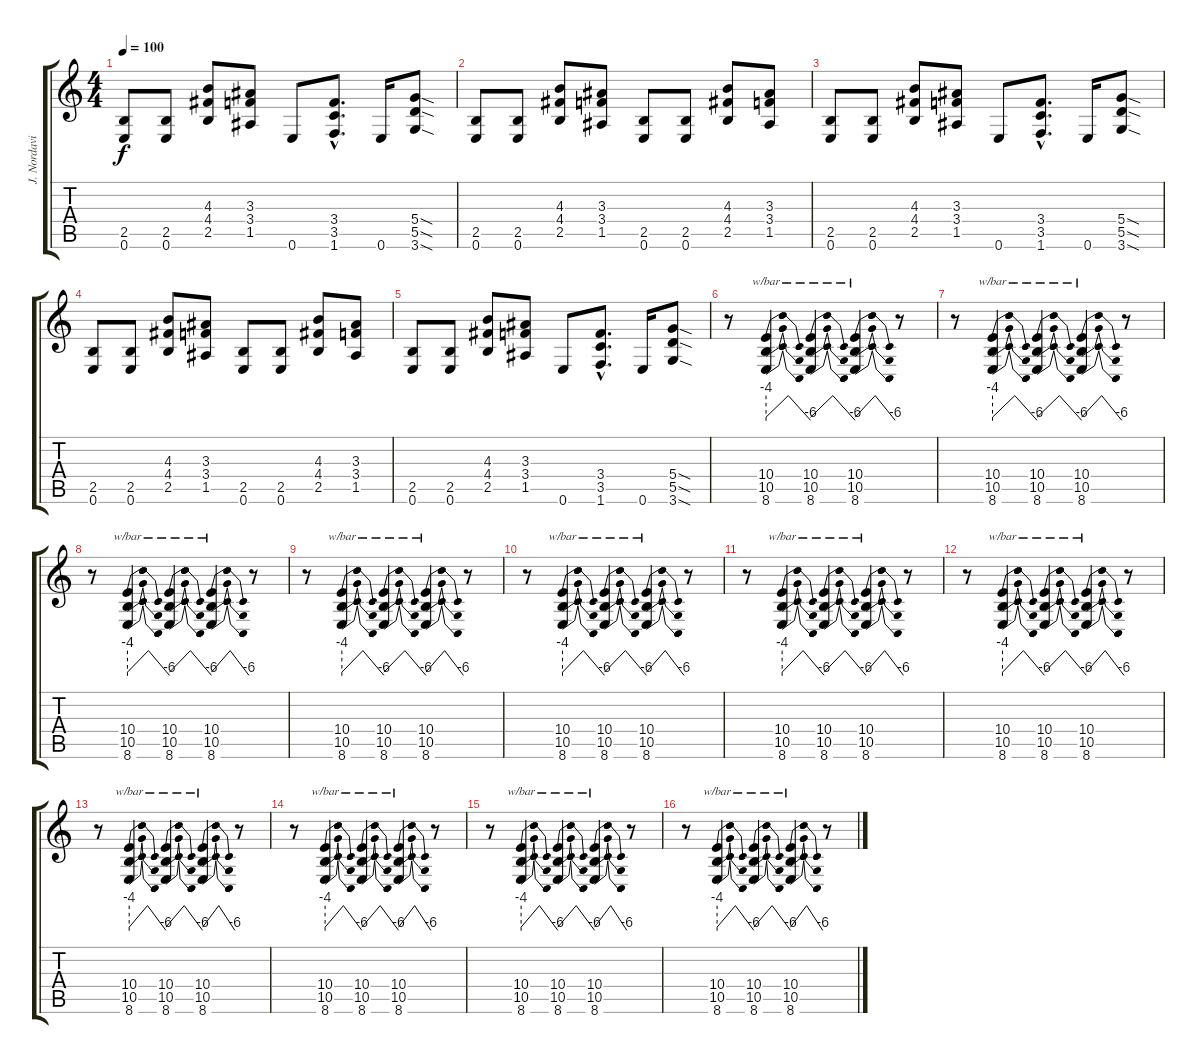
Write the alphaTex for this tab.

\track ("J. Nordavind" "J. Nordavi") {instrument distortionguitar}
\staff {score tabs}
\tuning (E4 B3 G3 D3 A2 E2) {hide}
\ts (4 4)
\tempo 100
\clef g2
\ks c
(2.5 0.6).8{dy f} (2.5 0.6).8 (4.3 4.4 2.5).8 (3.3 3.4 1.5).8 0.6.8 (3.4{hac} 3.5{hac} 1.6{hac}).8{d} 0.6.16 (5.4{sod} 5.5{sod} 3.6{sod}).8 |
(2.5 0.6).8 (2.5 0.6).8 (4.3 4.4 2.5).8 (3.3 3.4 1.5).8 (2.5 0.6).8 (2.5 0.6).8 (4.3 4.4 2.5).8 (3.3 3.4 1.5).8 |
(2.5 0.6).8 (2.5 0.6).8 (4.3 4.4 2.5).8 (3.3 3.4 1.5).8 0.6.8 (3.4{hac} 3.5{hac} 1.6{hac}).8{d} 0.6.16 (5.4{sod} 5.5{sod} 3.6{sod}).8 |
(2.5 0.6).8 (2.5 0.6).8 (4.3 4.4 2.5).8 (3.3 3.4 1.5).8 (2.5 0.6).8 (2.5 0.6).8 (4.3 4.4 2.5).8 (3.3 3.4 1.5).8 |
(2.5 0.6).8 (2.5 0.6).8 (4.3 4.4 2.5).8 (3.3 3.4 1.5).8 0.6.8 (3.4{hac} 3.5{hac} 1.6{hac}).8{d} 0.6.16 (5.4{sod} 5.5{sod} 3.6{sod}).8 |
r.8{balance 0} (10.4 10.5 8.6).4{tbe (dip default 0 -16 15 0 60 -24)} (10.4 10.5 8.6).4{tbe (dip default 0 -16 15 0 60 -24)} (10.4 10.5 8.6).4{tbe (dip default 0 -16 15 0 60 -24)} r.8 |
r.8 (10.4 10.5 8.6).4{tbe (dip default 0 -16 15 0 60 -24)} (10.4 10.5 8.6).4{tbe (dip default 0 -16 15 0 60 -24)} (10.4 10.5 8.6).4{tbe (dip default 0 -16 15 0 60 -24)} r.8 |
r.8 (10.4 10.5 8.6).4{tbe (dip default 0 -16 15 0 60 -24)} (10.4 10.5 8.6).4{tbe (dip default 0 -16 15 0 60 -24)} (10.4 10.5 8.6).4{tbe (dip default 0 -16 15 0 60 -24)} r.8 |
r.8 (10.4 10.5 8.6).4{tbe (dip default 0 -16 15 0 60 -24)} (10.4 10.5 8.6).4{tbe (dip default 0 -16 15 0 60 -24)} (10.4 10.5 8.6).4{tbe (dip default 0 -16 15 0 60 -24)} r.8 |
r.8{balance 5} (10.4 10.5 8.6).4{tbe (dip default 0 -16 15 0 60 -24)} (10.4 10.5 8.6).4{tbe (dip default 0 -16 15 0 60 -24)} (10.4 10.5 8.6).4{tbe (dip default 0 -16 15 0 60 -24)} r.8 |
r.8 (10.4 10.5 8.6).4{tbe (dip default 0 -16 15 0 60 -24)} (10.4 10.5 8.6).4{tbe (dip default 0 -16 15 0 60 -24)} (10.4 10.5 8.6).4{tbe (dip default 0 -16 15 0 60 -24)} r.8 |
r.8 (10.4 10.5 8.6).4{tbe (dip default 0 -16 15 0 60 -24)} (10.4 10.5 8.6).4{tbe (dip default 0 -16 15 0 60 -24)} (10.4 10.5 8.6).4{tbe (dip default 0 -16 15 0 60 -24)} r.8 |
r.8 (10.4 10.5 8.6).4{tbe (dip default 0 -16 15 0 60 -24)} (10.4 10.5 8.6).4{tbe (dip default 0 -16 15 0 60 -24)} (10.4 10.5 8.6).4{tbe (dip default 0 -16 15 0 60 -24)} r.8 |
r.8 (10.4 10.5 8.6).4{tbe (dip default 0 -16 15 0 60 -24)} (10.4 10.5 8.6).4{tbe (dip default 0 -16 15 0 60 -24)} (10.4 10.5 8.6).4{tbe (dip default 0 -16 15 0 60 -24)} r.8 |
r.8 (10.4 10.5 8.6).4{tbe (dip default 0 -16 15 0 60 -24)} (10.4 10.5 8.6).4{tbe (dip default 0 -16 15 0 60 -24)} (10.4 10.5 8.6).4{tbe (dip default 0 -16 15 0 60 -24)} r.8 |
r.8 (10.4 10.5 8.6).4{tbe (dip default 0 -16 15 0 60 -24)} (10.4 10.5 8.6).4{tbe (dip default 0 -16 15 0 60 -24)} (10.4 10.5 8.6).4{tbe (dip default 0 -16 15 0 60 -24)} r.8
